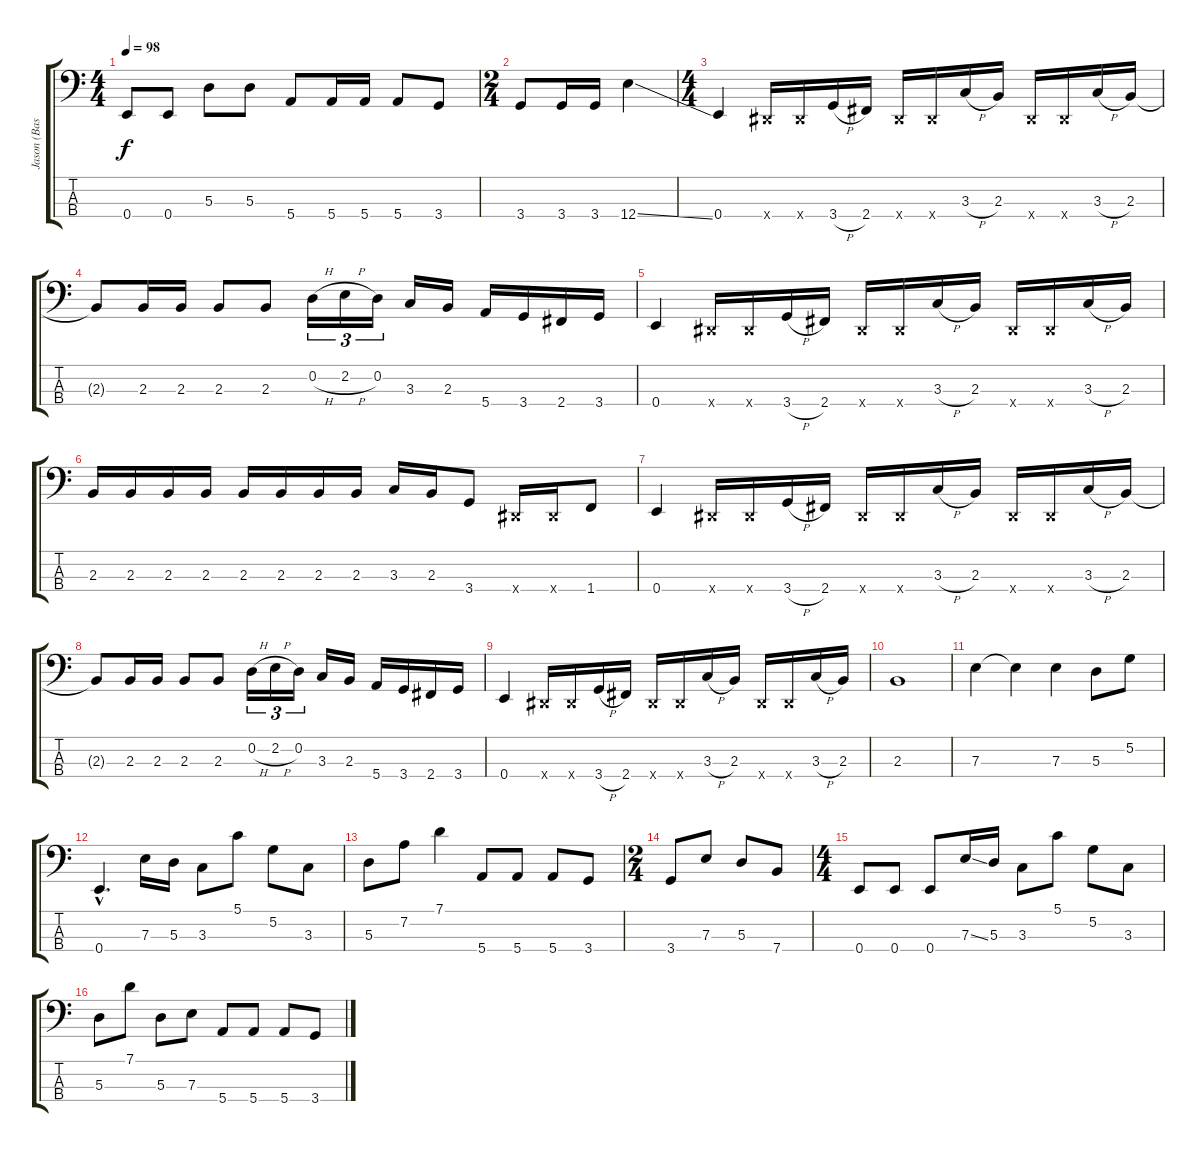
\track ("Jason (Bass)" "Jason (Bas") {instrument electricbasspick}
\staff {score tabs}
\tuning (G2 D2 A1 E1) {hide}
\ts (4 4)
\tempo 98
\clef f4
\ks c
0.4.8{dy f} 0.4.8 5.3.8 5.3.8 5.4.8 5.4.16 5.4.16 5.4.8 3.4.8 |
\ts (2 4)
3.4.8 3.4.16 3.4.16 12.4{ss}.4 |
\ts (4 4)
0.4.4 -1.4{x}.16 -1.4{x}.16 3.4{h}.16 2.4.16 -1.4{x}.16 -1.4{x}.16 3.3{h}.16 2.3.16 -1.4{x}.16 -1.4{x}.16 3.3{h}.16 2.3.16 |
2.3{t}.8 2.3.16 2.3.16 2.3.8 2.3.8 0.2{h}.16{tu (3 2)} 2.2{h}.16{tu (3 2)} 0.2.16{tu (3 2)} 3.3.16 2.3.16 5.4.16 3.4.16 2.4.16 3.4.16 |
0.4.4 -1.4{x}.16 -1.4{x}.16 3.4{h}.16 2.4.16 -1.4{x}.16 -1.4{x}.16 3.3{h}.16 2.3.16 -1.4{x}.16 -1.4{x}.16 3.3{h}.16 2.3.16 |
2.3.16 2.3.16 2.3.16 2.3.16 2.3.16 2.3.16 2.3.16 2.3.16 3.3.16 2.3.16 3.4.8 -1.4{x}.16 -1.4{x}.16 1.4.8 |
0.4.4 -1.4{x}.16 -1.4{x}.16 3.4{h}.16 2.4.16 -1.4{x}.16 -1.4{x}.16 3.3{h}.16 2.3.16 -1.4{x}.16 -1.4{x}.16 3.3{h}.16 2.3.16 |
2.3{t}.8 2.3.16 2.3.16 2.3.8 2.3.8 0.2{h}.16{tu (3 2)} 2.2{h}.16{tu (3 2)} 0.2.16{tu (3 2)} 3.3.16 2.3.16 5.4.16 3.4.16 2.4.16 3.4.16 |
0.4.4 -1.4{x}.16 -1.4{x}.16 3.4{h}.16 2.4.16 -1.4{x}.16 -1.4{x}.16 3.3{h}.16 2.3.16 -1.4{x}.16 -1.4{x}.16 3.3{h}.16 2.3.16 |
2.3.1 |
7.3.4 7.3{t}.4 7.3.4 5.3.8 5.2.8 |
0.4{hac}.4{d} 7.3.16 5.3.16 3.3.8 5.1.8 5.2.8 3.3.8 |
5.3.8 7.2.8 7.1.4 5.4.8 5.4.8 5.4.8 3.4.8 |
\ts (2 4)
3.4.8 7.3.8 5.3.8 7.4.8 |
\ts (4 4)
0.4.8 0.4.8 0.4.8 7.3{ss}.16 5.3.16 3.3.8 5.1.8 5.2.8 3.3.8 |
5.3.8 7.1.8 5.3.8 7.3.8 5.4.8 5.4.8 5.4.8 3.4.8
